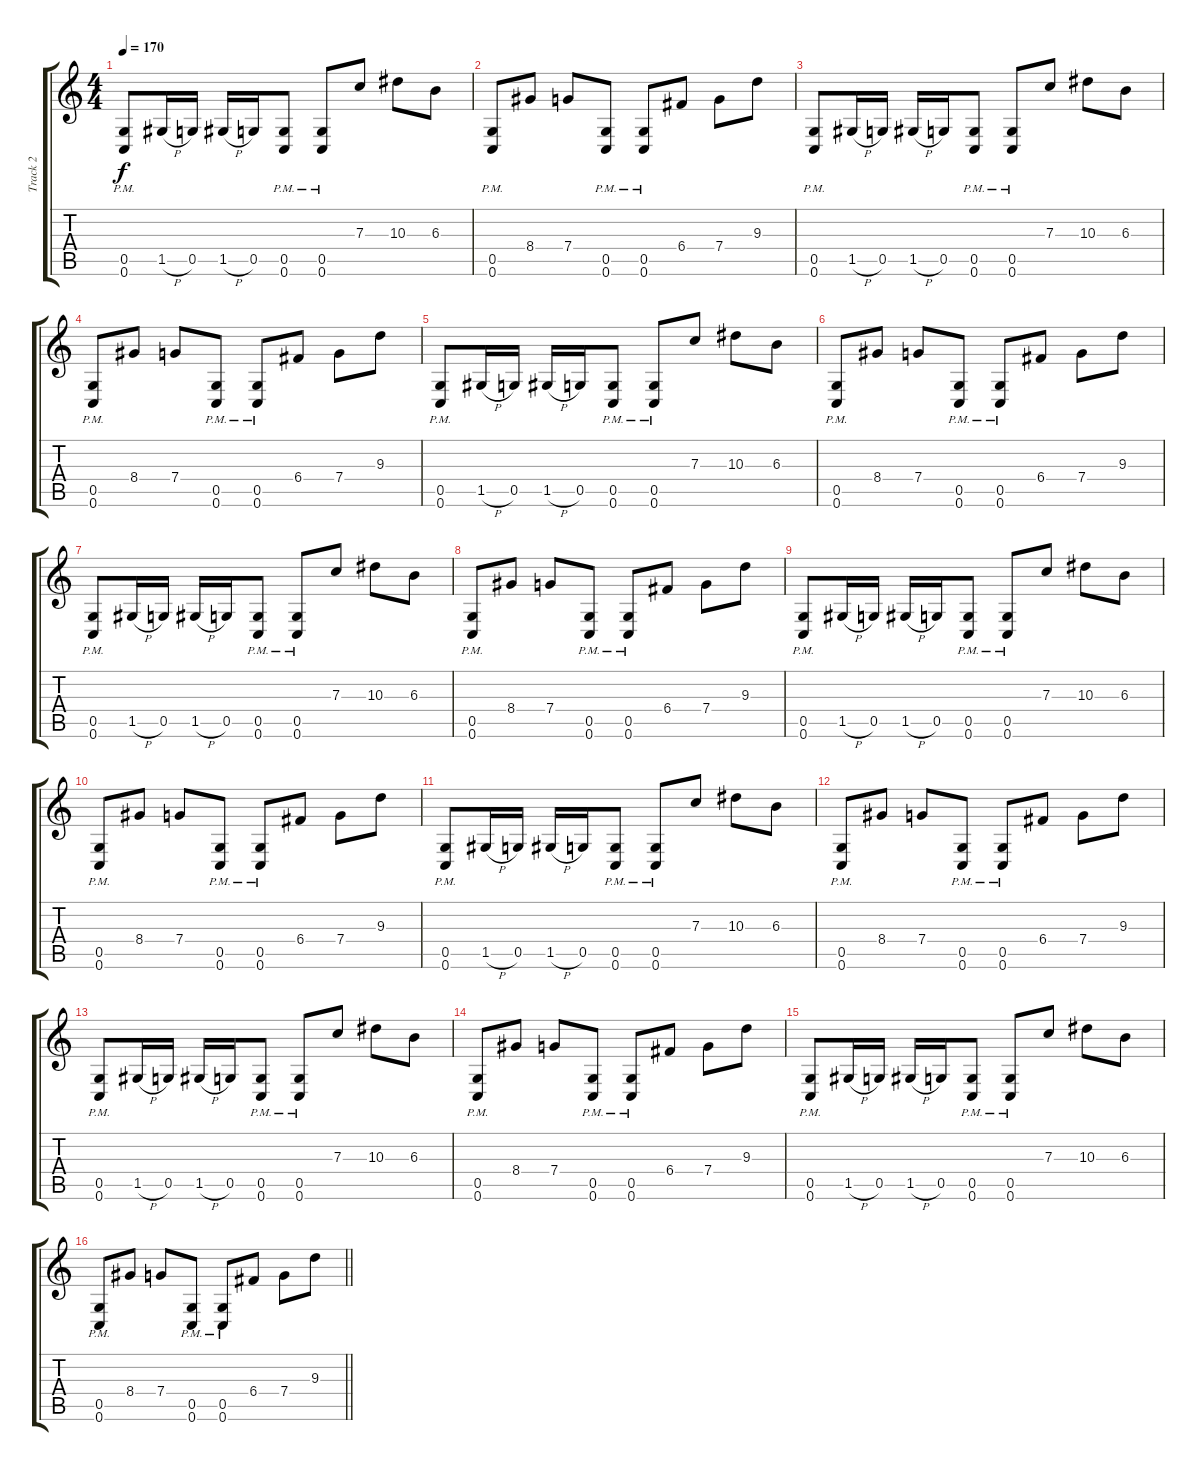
\track ("Track 2" "Track 2") {instrument distortionguitar}
\staff {score tabs}
\tuning (D4 A3 F3 C3 G2 C2) {hide}
\ts (4 4)
\tempo 170
\clef g2
\ks c
(0.5{pm} 0.6{pm}).8{dy f} 1.5{h}.16 0.5.16 1.5{h}.16 0.5.16 (0.5{pm} 0.6{pm}).8 (0.5{pm} 0.6{pm}).8 7.3.8 10.3.8 6.3.8 |
(0.5{pm} 0.6{pm}).8 8.4.8 7.4.8 (0.5{pm} 0.6{pm}).8 (0.5{pm} 0.6{pm}).8 6.4.8 7.4.8 9.3.8 |
(0.5{pm} 0.6{pm}).8 1.5{h}.16 0.5.16 1.5{h}.16 0.5.16 (0.5{pm} 0.6{pm}).8 (0.5{pm} 0.6{pm}).8 7.3.8 10.3.8 6.3.8 |
(0.5{pm} 0.6{pm}).8 8.4.8 7.4.8 (0.5{pm} 0.6{pm}).8 (0.5{pm} 0.6{pm}).8 6.4.8 7.4.8 9.3.8 |
(0.5{pm} 0.6{pm}).8 1.5{h}.16 0.5.16 1.5{h}.16 0.5.16 (0.5{pm} 0.6{pm}).8 (0.5{pm} 0.6{pm}).8 7.3.8 10.3.8 6.3.8 |
(0.5{pm} 0.6{pm}).8 8.4.8 7.4.8 (0.5{pm} 0.6{pm}).8 (0.5{pm} 0.6{pm}).8 6.4.8 7.4.8 9.3.8 |
(0.5{pm} 0.6{pm}).8 1.5{h}.16 0.5.16 1.5{h}.16 0.5.16 (0.5{pm} 0.6{pm}).8 (0.5{pm} 0.6{pm}).8 7.3.8 10.3.8 6.3.8 |
(0.5{pm} 0.6{pm}).8 8.4.8 7.4.8 (0.5{pm} 0.6{pm}).8 (0.5{pm} 0.6{pm}).8 6.4.8 7.4.8 9.3.8 |
(0.5{pm} 0.6{pm}).8 1.5{h}.16 0.5.16 1.5{h}.16 0.5.16 (0.5{pm} 0.6{pm}).8 (0.5{pm} 0.6{pm}).8 7.3.8 10.3.8 6.3.8 |
(0.5{pm} 0.6{pm}).8 8.4.8 7.4.8 (0.5{pm} 0.6{pm}).8 (0.5{pm} 0.6{pm}).8 6.4.8 7.4.8 9.3.8 |
(0.5{pm} 0.6{pm}).8 1.5{h}.16 0.5.16 1.5{h}.16 0.5.16 (0.5{pm} 0.6{pm}).8 (0.5{pm} 0.6{pm}).8 7.3.8 10.3.8 6.3.8 |
(0.5{pm} 0.6{pm}).8 8.4.8 7.4.8 (0.5{pm} 0.6{pm}).8 (0.5{pm} 0.6{pm}).8 6.4.8 7.4.8 9.3.8 |
(0.5{pm} 0.6{pm}).8 1.5{h}.16 0.5.16 1.5{h}.16 0.5.16 (0.5{pm} 0.6{pm}).8 (0.5{pm} 0.6{pm}).8 7.3.8 10.3.8 6.3.8 |
(0.5{pm} 0.6{pm}).8 8.4.8 7.4.8 (0.5{pm} 0.6{pm}).8 (0.5{pm} 0.6{pm}).8 6.4.8 7.4.8 9.3.8 |
(0.5{pm} 0.6{pm}).8 1.5{h}.16 0.5.16 1.5{h}.16 0.5.16 (0.5{pm} 0.6{pm}).8 (0.5{pm} 0.6{pm}).8 7.3.8 10.3.8 6.3.8 |
\barLineRight lightlight
(0.5{pm} 0.6{pm}).8 8.4.8 7.4.8 (0.5{pm} 0.6{pm}).8 (0.5{pm} 0.6{pm}).8 6.4.8 7.4.8 9.3.8
